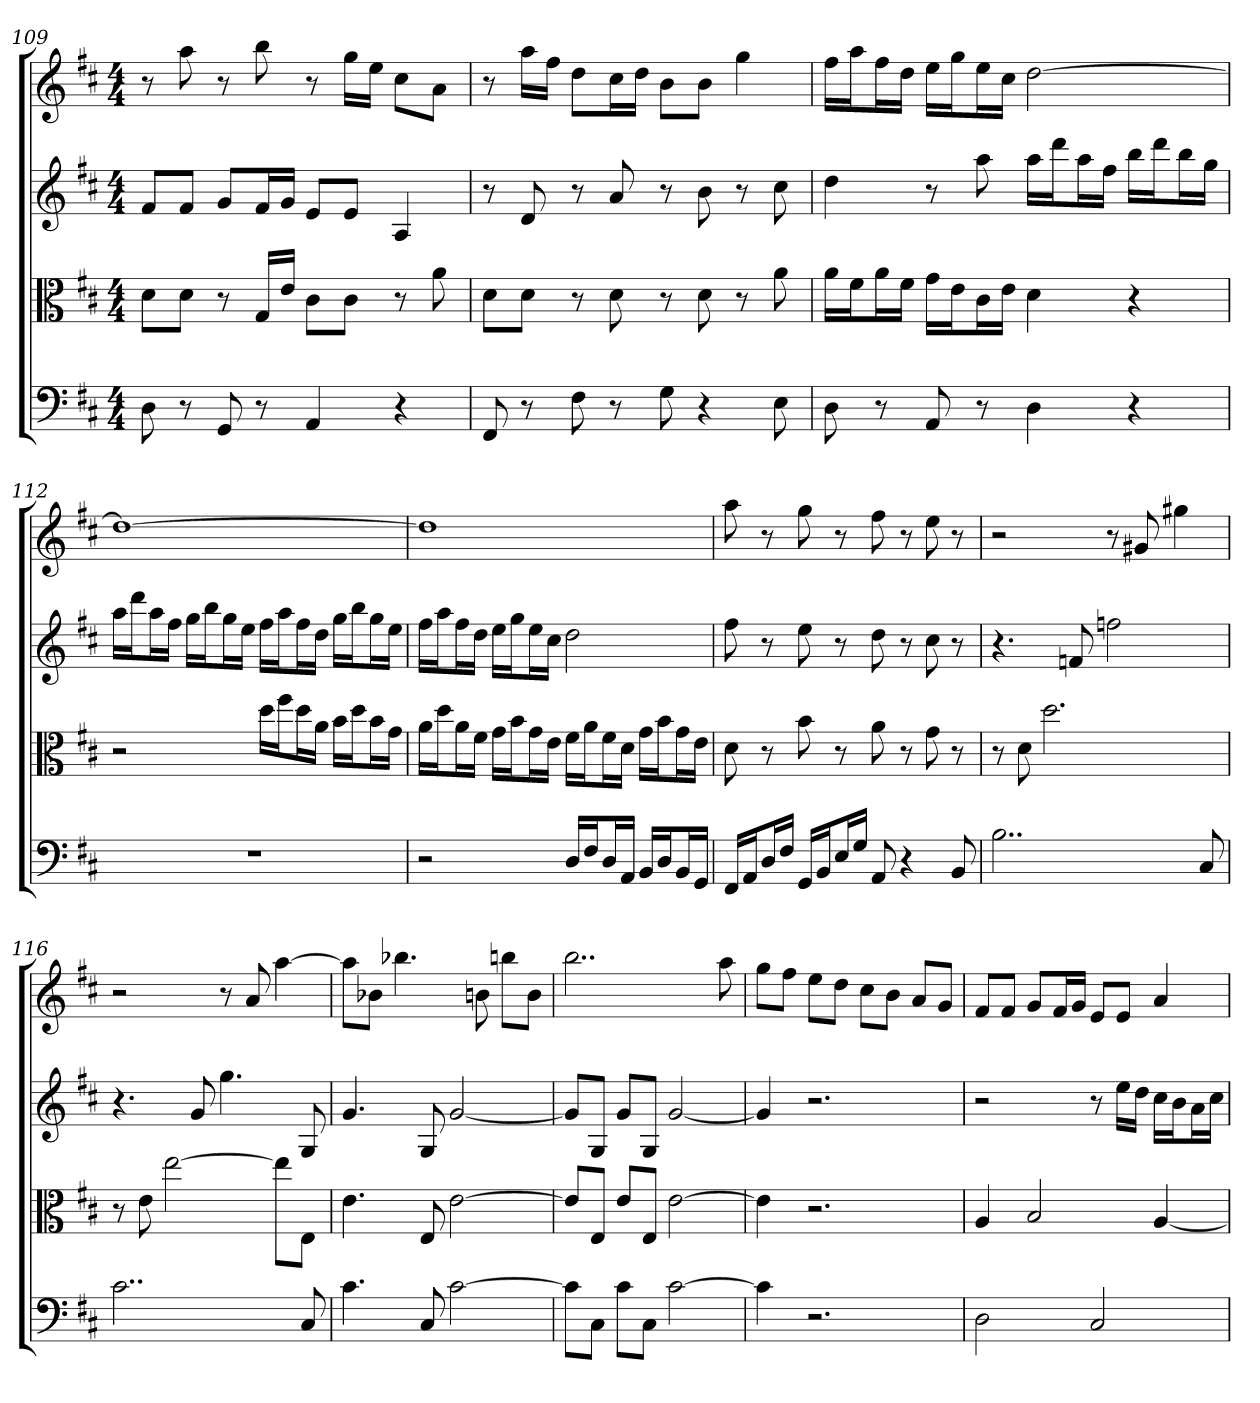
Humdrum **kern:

**kern	**kern	**kern	**kern
*part4	*part3	*part2	*part1
*staff4	*staff3	*staff2	*staff1
*clefF4	*clefC3	*	*
*k[f#c#]	*k[f#c#]	*k[f#c#]	*k[f#c#]
*D:	*D:	*D:	*D:
*M4/4	*M4/4	*M4/4	*M4/4
=109	=109	=109	=109
8D	8d\L	8f#L	8r
8r	8d\J	8f#J	8aa
8GG	8r	8gL	8r
8r	16G/LL	16f#L	8bb
.	16e/JJ	16gJJ	.
4AA	8c#\L	8eL	8r
.	8c#\J	8eJ	16ggLL
.	.	.	16eeJJ
4r	8r	4A	8cc#L
.	8a	.	8aJ
=110	=110	=110	=110
8FF#	8d\L	8r	8r
8r	8d\J	8d	16aaLL
.	.	.	16ff#JJ
8F#	8r	8r	8ddL
8r	8d	8a	16cc#L
.	.	.	16ddJJ
8G	8r	8r	8bL
4r	8d	8b	8bJ
.	8r	8r	4gg
8E	8a	8cc#	.
=111	=111	=111	=111
8D	16a\LL	4dd	16ff#LL
.	16f#\J	.	16aaJ
8r	16a\L	.	16ff#L
.	16f#\JJ	.	16ddJJ
8AA	16g\LL	8r	16eeLL
.	16e\J	.	16ggJ
8r	16c#\L	8aa	16eeL
.	16e\JJ	.	16cc#JJ
4D	4d	16aaLL	[2dd
.	.	16dddJ	.
.	.	16aaL	.
.	.	16ff#JJ	.
4r	4r	16bbLL	.
.	.	16dddJ	.
.	.	16bbL	.
.	.	16ggJJ	.
=112	=112	=112	=112
1r	2r	16aaLL	1dd_
.	.	16dddJ	.
.	.	16aaL	.
.	.	16ff#JJ	.
.	.	16ggLL	.
.	.	16bbJ	.
.	.	16ggL	.
.	.	16eeJJ	.
.	16dd\LL	16ff#LL	.
.	16ff#\J	16aaJ	.
.	16dd\L	16ff#L	.
.	16a\JJ	16ddJJ	.
.	16b\LL	16ggLL	.
.	16dd\J	16bbJ	.
.	16b\L	16ggL	.
.	16g\JJ	16eeJJ	.
=113	=113	=113	=113
2r	16a\LL	16ff#LL	1dd]
.	16dd\J	16aaJ	.
.	16a\L	16ff#L	.
.	16f#\JJ	16ddJJ	.
.	16g\LL	16eeLL	.
.	16b\J	16ggJ	.
.	16g\L	16eeL	.
.	16e\JJ	16cc#JJ	.
16D/LL	16f#\LL	2dd	.
16F#/J	16a\J	.	.
16D/L	16f#\L	.	.
16AA/JJ	16d\JJ	.	.
16BB/LL	16g\LL	.	.
16D/J	16b\J	.	.
16BB/L	16g\L	.	.
16GG/JJ	16e\JJ	.	.
=114	=114	=114	=114
16FF#/LL	8d	8ff#	8aa
16AA/J	.	.	.
16D/L	8r	8r	8r
16F#/JJ	.	.	.
16GG/LL	8b	8ee	8gg
16BB/J	.	.	.
16E/L	8r	8r	8r
16G/JJ	.	.	.
8AA	8a	8dd	8ff#
4r	8r	8r	8r
.	8g	8cc#	8ee
8BB	8r	8r	8r
=115	=115	=115	=115
2..B	8r	4.r	2r
.	8d	.	.
.	2.dd	.	.
.	.	8fn	.
.	.	2ffn	8r
.	.	.	8g#X
.	.	.	4gg#X
8C#	.	.	.
=116	=116	=116	=116
2..c#	8r	4.r	2r
.	8e	.	.
.	[2ee	.	.
.	.	8g	.
.	.	4.gg	8r
.	.	.	8a
.	8ee\L]	.	[4aa
8C#	8E\J	8G	.
=117	=117	=117	=117
4.c#	4.e	4.g	8aaL]
.	.	.	8b-XJ
.	.	.	4.bb-X
8C#	8E	8G	.
[2c#	[2e	[2g	.
.	.	.	8bn
.	.	.	8bbnL
.	.	.	8bJ
=118	=118	=118	=118
8c#\L]	8e/L]	8gL]	2..bb
8C#\J	8E/J	8GJ	.
8c#\L	8e/L	8gL	.
8C#\J	8E/J	8GJ	.
[2c#	[2e	[2g	.
.	.	.	8aa
=119	=119	=119	=119
4c#]	4e]	4g]	8ggL
.	.	.	8ff#J
2.r	2.r	2.r	8eeL
.	.	.	8ddJ
.	.	.	8cc#L
.	.	.	8bJ
.	.	.	8aL
.	.	.	8gJ
=120	=120	=120	=120
2D	4A	2r	8f#L
.	.	.	8f#J
.	2B	.	8gL
.	.	.	16f#L
.	.	.	16gJJ
2C#	.	8r	8eL
.	.	16eeLL	8eJ
.	.	16ddJJ	.
.	[4A	16cc#LL	4a
.	.	16bJ	.
.	.	16aL	.
.	.	16cc#JJ	.
=	=	=	=
*-	*-	*-	*-
